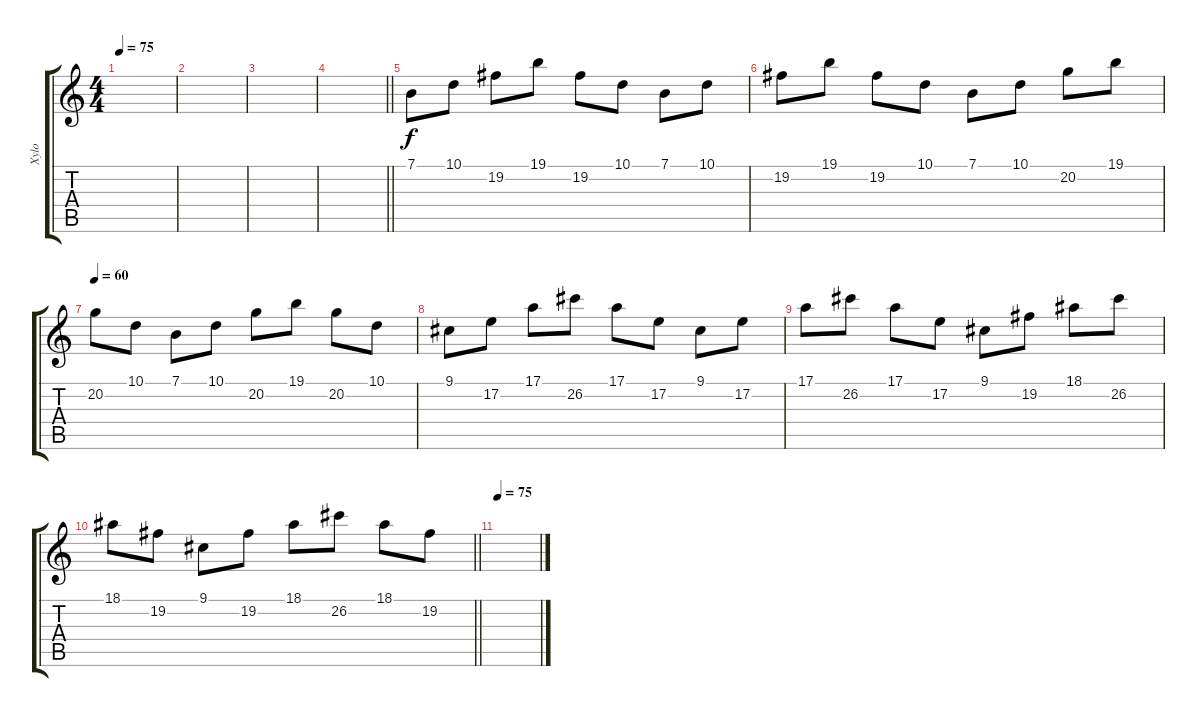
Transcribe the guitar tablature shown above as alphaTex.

\track ("Xylo" "Xylo") {instrument celesta}
\staff {score tabs}
\tuning (E4 B3 G3 D3 A2 E2) {hide}
\ts (4 4)
\tempo 75
\clef g2
\ks c
|
|
|
\barLineRight lightlight
|
7.1.8 10.1.8 19.2.8 19.1.8 19.2.8 10.1.8 7.1.8 10.1.8 |
19.2.8 19.1.8 19.2.8 10.1.8 7.1.8 10.1.8 20.2.8 19.1.8 |
\tempo 60
20.2.8 10.1.8 7.1.8 10.1.8 20.2.8 19.1.8 20.2.8 10.1.8 |
9.1.8 17.2.8 17.1.8 26.2.8 17.1.8 17.2.8 9.1.8 17.2.8 |
17.1.8 26.2.8 17.1.8 17.2.8 9.1.8 19.2.8 18.1.8 26.2.8 |
\barLineRight lightlight
18.1.8 19.2.8 9.1.8 19.2.8 18.1.8 26.2.8 18.1.8 19.2.8 |
\tempo 75
